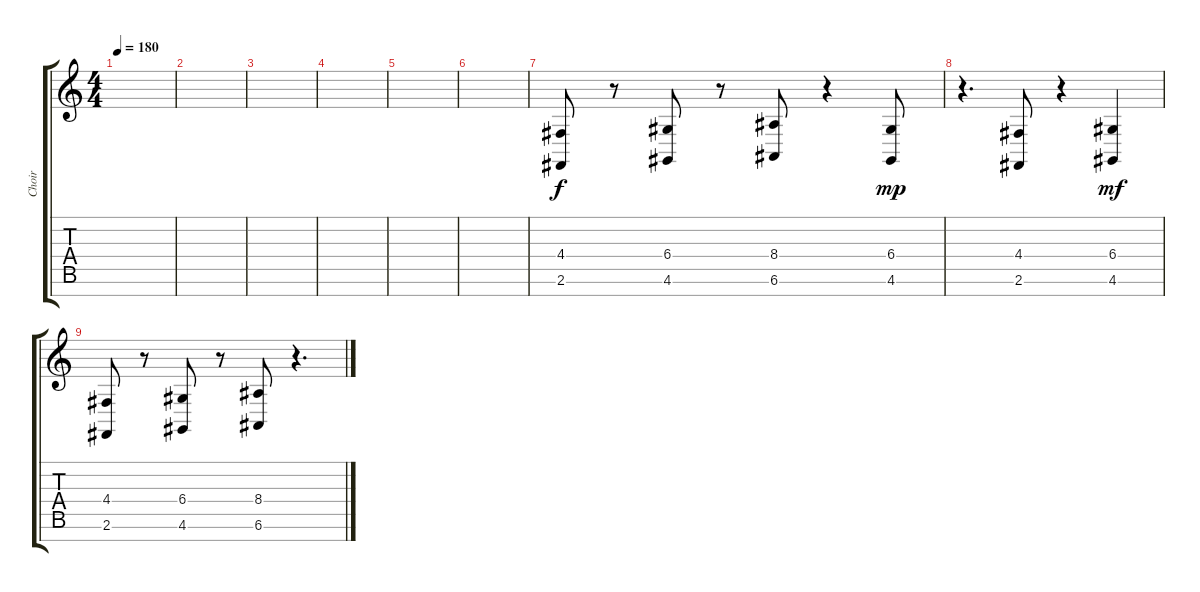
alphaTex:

\track ("Choir" "Choir") {instrument choiraahs}
\staff {score tabs}
\tuning (E4 B3 G3 D3 A2 E2 B1) {hide}
\ts (4 4)
\tempo 180
\clef g2
\ks c
|
|
|
|
|
|
(4.4 2.6).8 r.8 (6.4 4.6).8 r.8 (8.4 6.6).8 r.4 (6.4 4.6).8{dy mp} |
r.4{d} (4.4 2.6).8 r.4 (6.4 4.6).4{dy mf} |
(4.4 2.6).8 r.8 (6.4 4.6).8 r.8 (8.4 6.6).8 r.4{d}
